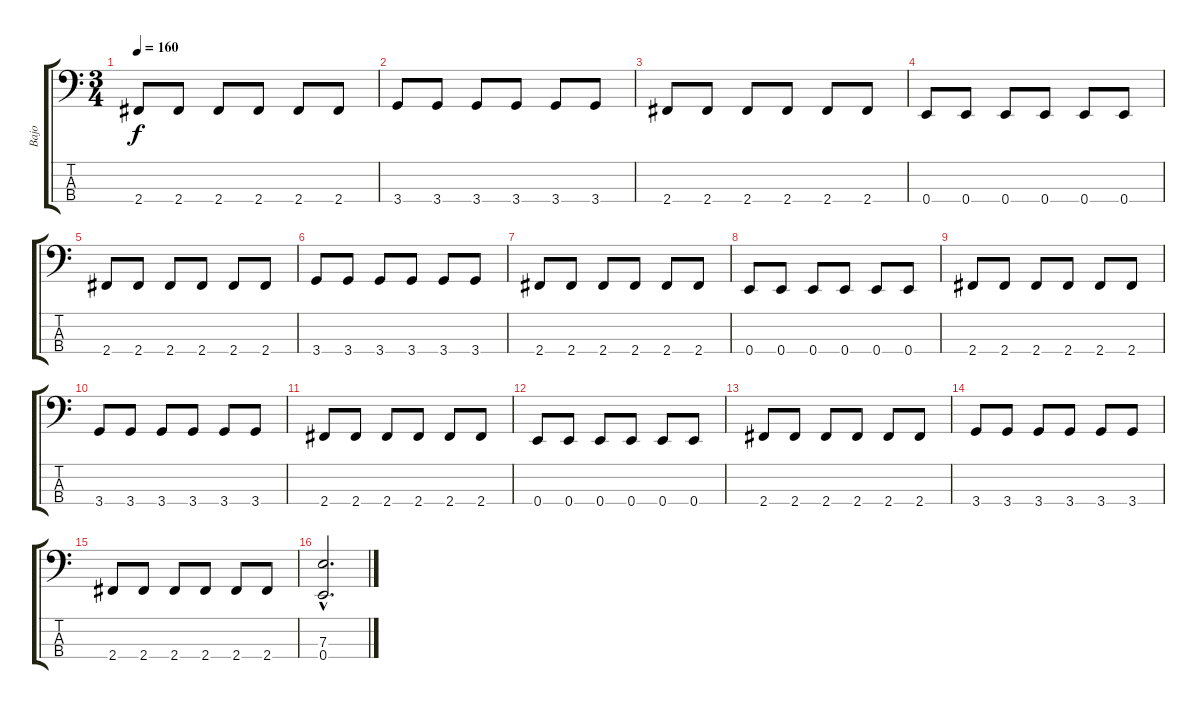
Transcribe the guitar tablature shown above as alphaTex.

\track ("Bajo" "Bajo") {instrument electricbasspick}
\staff {score tabs}
\tuning (G2 D2 A1 E1) {hide}
\ts (3 4)
\tempo 160
\clef f4
\ks c
2.4.8{dy f} 2.4.8 2.4.8 2.4.8 2.4.8 2.4.8 |
3.4.8 3.4.8 3.4.8 3.4.8 3.4.8 3.4.8 |
2.4.8 2.4.8 2.4.8 2.4.8 2.4.8 2.4.8 |
0.4.8 0.4.8 0.4.8 0.4.8 0.4.8 0.4.8 |
2.4.8 2.4.8 2.4.8 2.4.8 2.4.8 2.4.8 |
3.4.8 3.4.8 3.4.8 3.4.8 3.4.8 3.4.8 |
2.4.8 2.4.8 2.4.8 2.4.8 2.4.8 2.4.8 |
0.4.8 0.4.8 0.4.8 0.4.8 0.4.8 0.4.8 |
2.4.8 2.4.8 2.4.8 2.4.8 2.4.8 2.4.8 |
3.4.8 3.4.8 3.4.8 3.4.8 3.4.8 3.4.8 |
2.4.8 2.4.8 2.4.8 2.4.8 2.4.8 2.4.8 |
0.4.8 0.4.8 0.4.8 0.4.8 0.4.8 0.4.8 |
2.4.8 2.4.8 2.4.8 2.4.8 2.4.8 2.4.8 |
3.4.8 3.4.8 3.4.8 3.4.8 3.4.8 3.4.8 |
2.4.8 2.4.8 2.4.8 2.4.8 2.4.8 2.4.8 |
(7.3{hac} 0.4{hac}).2{d}
